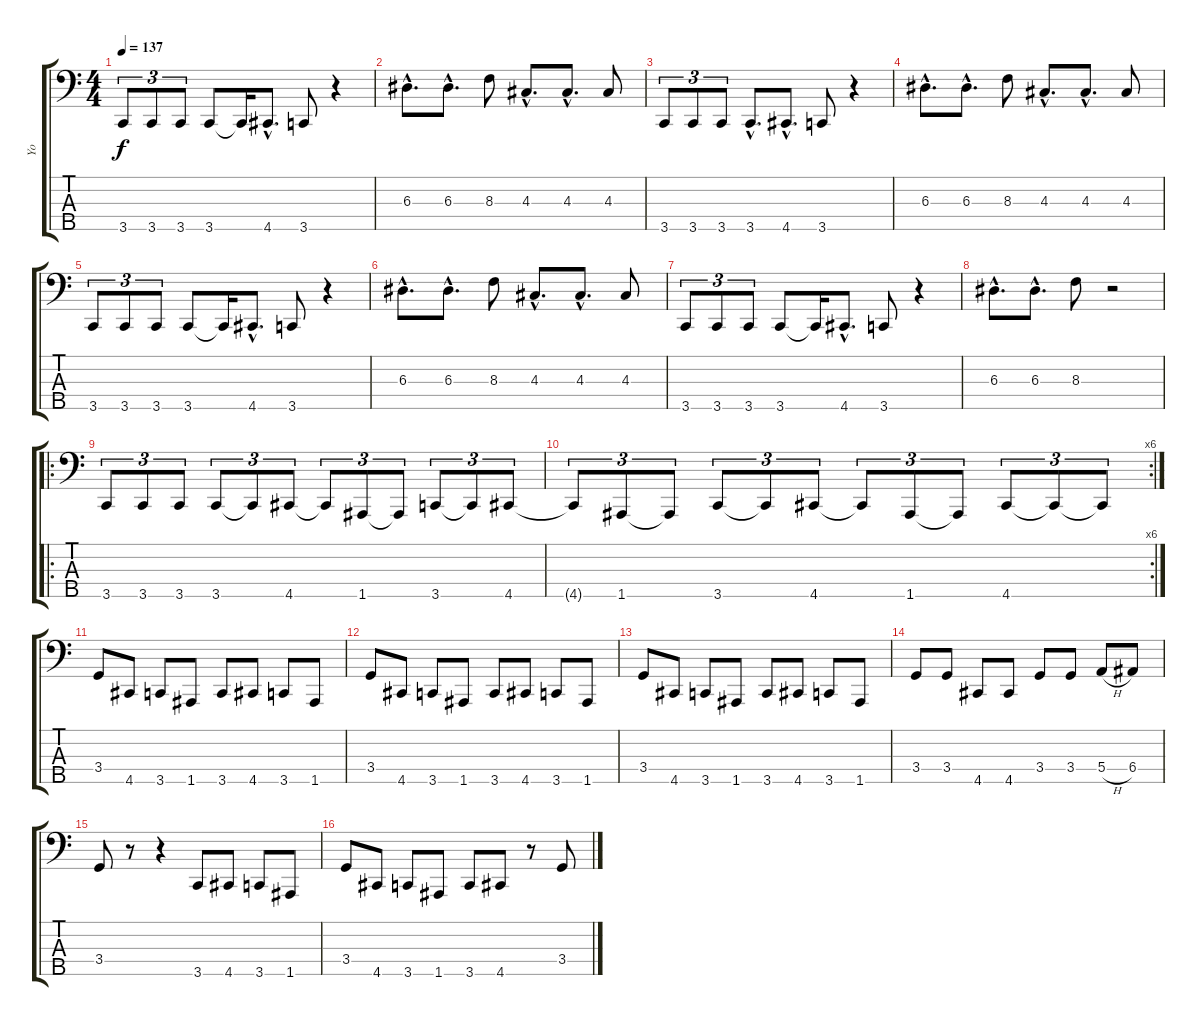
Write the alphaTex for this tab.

\track ("Yo" "Yo") {instrument electricbassfinger}
\staff {score tabs}
\tuning (G2 D2 A1 E1 A0) {hide}
\ts (4 4)
\tempo 137
\clef f4
\ks c
3.5.8{tu (3 2) dy f} 3.5.8{tu (3 2)} 3.5.8{tu (3 2)} 3.5.8 3.5{t}.16 4.5{hac}.8{d} 3.5.8 r.4 |
6.3{hac}.8{d} 6.3{hac}.8{d} 8.3.8 4.3{hac}.8{d} 4.3{hac}.8{d} 4.3.8 |
3.5.8{tu (3 2)} 3.5.8{tu (3 2)} 3.5.8{tu (3 2)} 3.5{hac}.8{d} 4.5{hac}.8{d} 3.5.8 r.4 |
6.3{hac}.8{d} 6.3{hac}.8{d} 8.3.8 4.3{hac}.8{d} 4.3{hac}.8{d} 4.3.8 |
3.5.8{tu (3 2)} 3.5.8{tu (3 2)} 3.5.8{tu (3 2)} 3.5.8 3.5{t}.16 4.5{hac}.8{d} 3.5.8 r.4 |
6.3{hac}.8{d} 6.3{hac}.8{d} 8.3.8 4.3{hac}.8{d} 4.3{hac}.8{d} 4.3.8 |
3.5.8{tu (3 2)} 3.5.8{tu (3 2)} 3.5.8{tu (3 2)} 3.5.8 3.5{t}.16 4.5{hac}.8{d} 3.5.8 r.4 |
6.3{hac}.8{d} 6.3{hac}.8{d} 8.3.8 r.2 |
\ro
3.5.8{tu (3 2)} 3.5.8{tu (3 2)} 3.5.8{tu (3 2)} 3.5.8{tu (3 2)} 3.5{t}.8{tu (3 2)} 4.5.8{tu (3 2)} 4.5{t}.8{tu (3 2)} 1.5.8{tu (3 2)} 1.5{t}.8{tu (3 2)} 3.5.8{tu (3 2)} 3.5{t}.8{tu (3 2)} 4.5.8{tu (3 2)} |
\rc 6
4.5{t}.8{tu (3 2)} 1.5.8{tu (3 2)} 1.5{t}.8{tu (3 2)} 3.5.8{tu (3 2)} 3.5{t}.8{tu (3 2)} 4.5.8{tu (3 2)} 4.5{t}.8{tu (3 2)} 1.5.8{tu (3 2)} 1.5{t}.8{tu (3 2)} 4.5.8{tu (3 2)} 4.5{t}.8{tu (3 2)} 4.5{t}.8{tu (3 2)} |
3.4.8 4.5.8 3.5.8 1.5.8 3.5.8 4.5.8 3.5.8 1.5.8 |
3.4.8 4.5.8 3.5.8 1.5.8 3.5.8 4.5.8 3.5.8 1.5.8 |
3.4.8 4.5.8 3.5.8 1.5.8 3.5.8 4.5.8 3.5.8 1.5.8 |
3.4.8 3.4.8 4.5.8 4.5.8 3.4.8 3.4.8 5.4{h}.8 6.4.8 |
3.4.8 r.8 r.4 3.5.8 4.5.8 3.5.8 1.5.8 |
3.4.8 4.5.8 3.5.8 1.5.8 3.5.8 4.5.8 r.8 3.4.8
